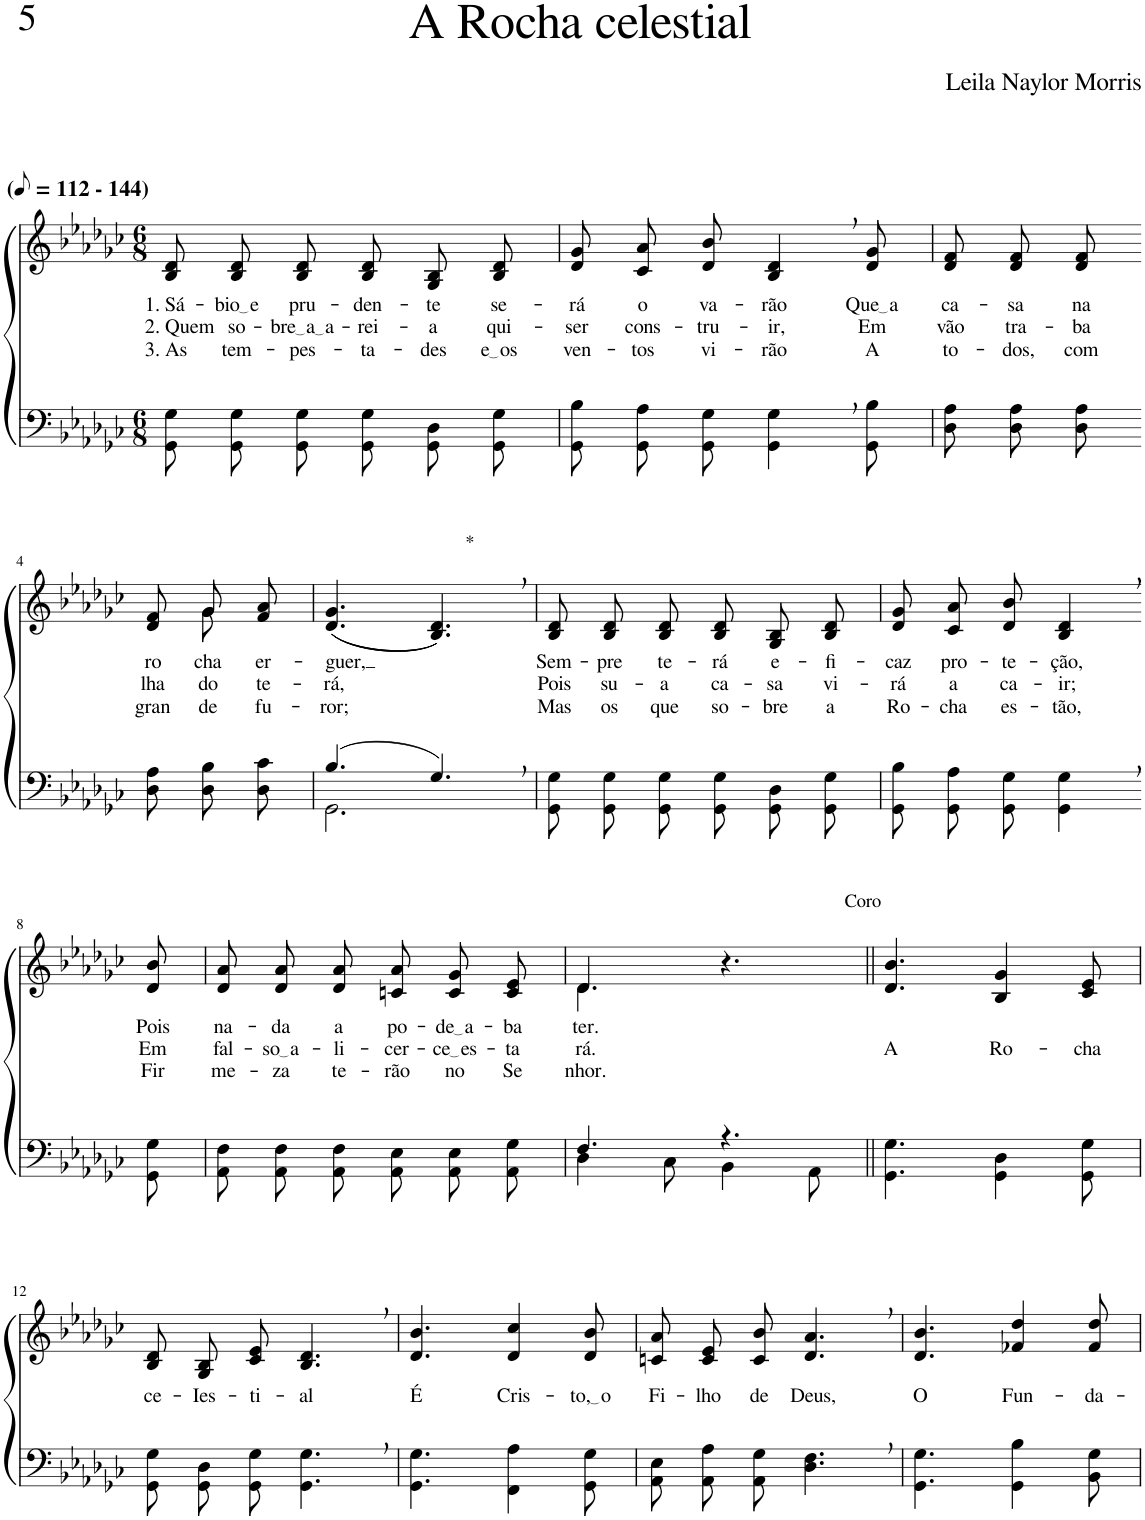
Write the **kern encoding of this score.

**kern	**kern	**text	**text	**text
*part2	*part1	*part1	*part1	*part1
*staff2	*staff1	*staff1	*staff1	*staff1
*I"Parte III e IV	*I"Parte I e II	*	*	*
*clefF4	*clefG2	*	*	*
*Trd-1c-2	*Trd-1c-2	*	*	*
*k[b-e-a-d-g-c-]	*k[b-e-a-d-g-c-]	*	*	*
*M6/8	*M6/8	*	*	*
*MM56	*MM56	*	*	*
=1	=1	=1	=1	=1
!	!LO:TX:a:B:t=(	!	!	!
!	!LO:TX:a:B:t=- 144)	!	!	!
!	!	!LO:LY:b	!LO:LY:b	!LO:LY:b
8GG-/ 8G-/L	8B-/ 8d-/L	1. Sá-	2. Quem	3. As
!	!	!LO:LY:b	!LO:LY:b	!LO:LY:b
8GG-/ 8G-/	8B-/ 8d-/	bio e	so-	tem-
!	!	!LO:LY:b	!LO:LY:b	!LO:LY:b
8GG-/ 8G-/J	8B-/ 8d-/J	pru-	bre a a	-pes-
!	!	!LO:LY:b	!LO:LY:b	!LO:LY:b
8GG-/ 8G-/L	8B-/ 8d-/L	-den-	-rei-	-ta-
!	!	!LO:LY:b	!LO:LY:b	!LO:LY:b
8GG-/ 8D-/	8G-/ 8B-/	-te	-a	-des
!	!	!LO:LY:b	!LO:LY:b	!LO:LY:b
8GG-/ 8G-/J	8B-/ 8d-/J	se-	qui-	e os
=2	=2	=2	=2	=2
!	!	!LO:LY:b	!LO:LY:b	!LO:LY:b
8GG-/ 8B-/L	8d-/ 8g-/L	-rá	-ser	ven-
!	!	!LO:LY:b	!LO:LY:b	!LO:LY:b
8GG-/ 8A-/	8c-/ 8a-/	o	cons-	-tos
!	!	!LO:LY:b	!LO:LY:b	!LO:LY:b
8GG-/ 8G-/J	8d-/ 8b-/J	va-	-tru-	vi-
!	!	!LO:LY:b	!LO:LY:b	!LO:LY:b
4GG-\, 4G-\,	4B-/, 4d-/,	-rão	-ir,	-rão
!	!	!LO:LY:b	!LO:LY:b	!LO:LY:b
8GG-\ 8B-\	8d-/ 8g-/	Que a	Em	A
=3	=3	=3	=3	=3
!	!	!LO:LY:b	!LO:LY:b	!LO:LY:b
8D-\ 8A-\L	8d-/ 8f/L	ca-	vão	to-
!	!	!LO:LY:b	!LO:LY:b	!LO:LY:b
8D-\ 8A-\	8d-/ 8f/	-sa	tra-	-dos,
!	!	!LO:LY:b	!LO:LY:b	!LO:LY:b
8D-\ 8A-\J	8d-/ 8f/J	na	-ba-	com
!!LO:LB:g=z
=4-	=4-	=4-	=4-	=4-
*	*^	*	*	*
!	!	!	!LO:LY:b	!LO:LY:b	!LO:LY:b
8D-\ 8A-\L	8ryy	8d-/ 8f/L	ro-	-lha-	gran-
!	!	!	!LO:LY:b	!LO:LY:b	!LO:LY:b
8D-\ 8B-\	8g-\	8g-/	-cha	-do	-de
!	!	!	!LO:LY:b	!LO:LY:b	!LO:LY:b
8D-\ 8c-\J	8ryy	8f/ 8a-/J	er-	te-	fu-
=5	=5	=5	=5	=5	=5
*^	*	*	*	*	*
!	!	!	!	!LO:LY:b	!LO:LY:b	!LO:LY:b
*	*	*v	*v	*	*	*
(4.B-/	2.GG-\	((4.d-/ 4.g-/	-guer,	-rá,	-ror;
!	!	!LO:TX:a:t=*	!	!	!
4.G-,/)	.	4.B-/, 4.d-/,))	.	.	.
*v	*v	*	*	*	*
=6	=6	=6	=6	=6
!	!	!LO:LY:b	!LO:LY:b	!LO:LY:b
8GG-/ 8G-/L	8B-/ 8d-/L	-Sem-	Pois	Mas
!	!	!LO:LY:b	!LO:LY:b	!LO:LY:b
8GG-/ 8G-/	8B-/ 8d-/	-pre	su-	os
!	!	!LO:LY:b	!LO:LY:b	!LO:LY:b
8GG-/ 8G-/J	8B-/ 8d-/J	te-	-a	que
!	!	!LO:LY:b	!LO:LY:b	!LO:LY:b
8GG-/ 8G-/L	8B-/ 8d-/L	-rá	ca-	so-
!	!	!LO:LY:b	!LO:LY:b	!LO:LY:b
8GG-/ 8D-/	8G-/ 8B-/	e-	-sa	-bre
!	!	!LO:LY:b	!LO:LY:b	!LO:LY:b
8GG-/ 8G-/J	8B-/ 8d-/J	-fi-	vi-	a
=7	=7	=7	=7	=7
!	!	!LO:LY:b	!LO:LY:b	!LO:LY:b
8GG-/ 8B-/L	8d-/ 8g-/L	-caz	-rá	Ro-
!	!	!LO:LY:b	!LO:LY:b	!LO:LY:b
8GG-/ 8A-/	8c-/ 8a-/	pro-	a	-cha
!	!	!LO:LY:b	!LO:LY:b	!LO:LY:b
8GG-/ 8G-/J	8d-/ 8b-/J	-te-	ca-	es-
!	!	!LO:LY:b	!LO:LY:b	!LO:LY:b
4GG-\, 4G-\,	4B-/, 4d-/,	-ção,	-ir;	-tão,
!!LO:LB:g=z
=8-	=8-	=8-	=8-	=8-
!	!	!LO:LY:b	!LO:LY:b	!LO:LY:b
8GG-\ 8G-\	8d-/ 8b-/	Pois	Em	Fir
=9	=9	=9	=9	=9
!	!	!LO:LY:b	!LO:LY:b	!LO:LY:b
8AA-/ 8F/L	8d-/ 8a-/L	na-	fal-	me-
!	!	!LO:LY:b	!LO:LY:b	!LO:LY:b
8AA-/ 8F/	8d-/ 8a-/	-da	so a	-za
!	!	!LO:LY:b	!LO:LY:b	!LO:LY:b
8AA-/ 8F/J	8d-/ 8a-/J	a	-li-	te-
!	!	!LO:LY:b	!LO:LY:b	!LO:LY:b
8AA-\ 8E-\L	8cn/ 8a-/L	po-	-cer-	-rão
!	!	!LO:LY:b	!LO:LY:b	!LO:LY:b
8AA-\ 8E-\	8c/ 8g-/	de a	ce es	no
!	!	!LO:LY:b	!LO:LY:b	!LO:LY:b
8AA-\ 8G-\J	8c/ 8e-/J	-ba-	-ta-	Se-
=10	=10	=10	=10	=10
*^	*^	*	*	*
!	!	!	!	!LO:LY:b	!LO:LY:b	!LO:LY:b
4.F/	4D-\	4.d-/	4.d-\	-ter.	-rá.	-nhor.
.	8C-\	.	.	.	.	.
4.r	4BB-\	4.r	4.ryy	.	.	.
.	8AA-\	.	.	.	.	.
*	*	*v	*v	*	*	*
=11||	=11||	=11||	=11||	=11||	=11||
!	!	!LO:TX:a:t=Coro	!	!	!
!	!	!	!	!LO:LY:b	!
*v	*v	*	*	*	*
4.GG-\ 4.G-\	4.d-/ 4.b-/	.	A	.
!	!	!	!LO:LY:b	!
4GG-\ 4D-\	4B-/ 4g-/	.	Ro-	.
!	!	!	!LO:LY:b	!
8GG-\ 8G-\	8c-/ 8e-/	.	-cha	.
!!LO:LB:g=z
=12	=12	=12	=12	=12
!	!	!LO:LY:b	!	!
8GG-/ 8G-/L	8B-/ 8d-/L	ce-	.	.
!	!	!LO:LY:b	!	!
8GG-/ 8D-/	8G-/ 8B-/	-Ies-	.	.
!	!	!LO:LY:b	!	!
8GG-/ 8G-/J	8c-/ 8e-/J	-ti-	.	.
!	!	!LO:LY:b	!	!
4.GG-\, 4.G-\,	4.B-/, 4.d-/,	-al	.	.
=13	=13	=13	=13	=13
!	!	!LO:LY:b	!	!
4.GG-\ 4.G-\	4.d-/ 4.b-/	É	.	.
!	!	!LO:LY:b	!	!
4FF\ 4A-\	4d-/ 4cc-/	Cris-	.	.
!	!	!LO:LY:b	!	!
8GG-\ 8G-\	8d-/ 8b-/	to, o	.	.
=14	=14	=14	=14	=14
!	!	!LO:LY:b	!	!
8AA-\ 8E-\L	8cn/ 8a-/L	Fi-	.	.
!	!	!LO:LY:b	!	!
8AA-\ 8A-\	8c/ 8e-/	-lho	.	.
!	!	!LO:LY:b	!	!
8AA-\ 8G-\J	8c/ 8b-/J	de	.	.
!	!	!LO:LY:b	!	!
4.D-\, 4.F\,	4.d-/, 4.a-/,	Deus,	.	.
=15	=15	=15	=15	=15
!	!	!LO:LY:b	!	!
4.GG-\ 4.G-\	4.d-/ 4.b-/	O	.	.
!	!	!LO:LY:b	!	!
4GG-\ 4B-\	4f-X/ 4dd-/	Fun-	.	.
!	!	!LO:LY:b	!	!
8BB-\ 8G-\	8f-/ 8dd-/	-da-	.	.
=	=	=	=	=
*-	*-	*-	*-	*-
